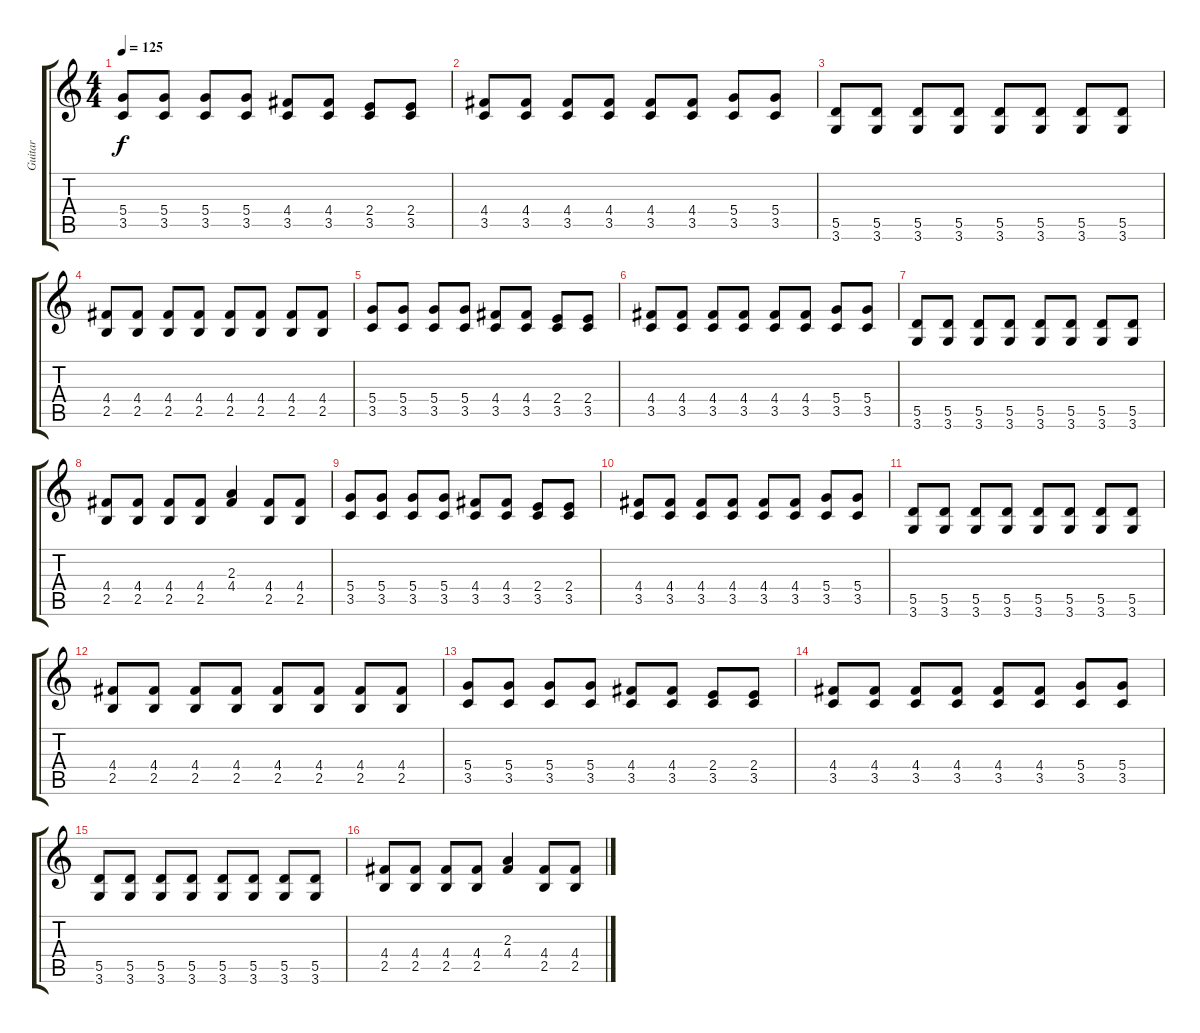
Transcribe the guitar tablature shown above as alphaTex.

\track ("Guitar" "Guitar") {instrument overdrivenguitar}
\staff {score tabs}
\tuning (E4 B3 G3 D3 A2 E2) {hide}
\ts (4 4)
\tempo 125
\clef g2
\ks c
(5.4 3.5).8{dy f} (5.4 3.5).8 (5.4 3.5).8 (5.4 3.5).8 (4.4 3.5).8 (4.4 3.5).8 (2.4 3.5).8 (2.4 3.5).8 |
(4.4 3.5).8 (4.4 3.5).8 (4.4 3.5).8 (4.4 3.5).8 (4.4 3.5).8 (4.4 3.5).8 (5.4 3.5).8 (5.4 3.5).8 |
(5.5 3.6).8 (5.5 3.6).8 (5.5 3.6).8 (5.5 3.6).8 (5.5 3.6).8 (5.5 3.6).8 (5.5 3.6).8 (5.5 3.6).8 |
(4.4 2.5).8 (4.4 2.5).8 (4.4 2.5).8 (4.4 2.5).8 (4.4 2.5).8 (4.4 2.5).8 (4.4 2.5).8 (4.4 2.5).8 |
(5.4 3.5).8 (5.4 3.5).8 (5.4 3.5).8 (5.4 3.5).8 (4.4 3.5).8 (4.4 3.5).8 (2.4 3.5).8 (2.4 3.5).8 |
(4.4 3.5).8 (4.4 3.5).8 (4.4 3.5).8 (4.4 3.5).8 (4.4 3.5).8 (4.4 3.5).8 (5.4 3.5).8 (5.4 3.5).8 |
(5.5 3.6).8 (5.5 3.6).8 (5.5 3.6).8 (5.5 3.6).8 (5.5 3.6).8 (5.5 3.6).8 (5.5 3.6).8 (5.5 3.6).8 |
(4.4 2.5).8 (4.4 2.5).8 (4.4 2.5).8 (4.4 2.5).8 (2.3 4.4).4 (4.4 2.5).8 (4.4 2.5).8 |
(5.4 3.5).8 (5.4 3.5).8 (5.4 3.5).8 (5.4 3.5).8 (4.4 3.5).8 (4.4 3.5).8 (2.4 3.5).8 (2.4 3.5).8 |
(4.4 3.5).8 (4.4 3.5).8 (4.4 3.5).8 (4.4 3.5).8 (4.4 3.5).8 (4.4 3.5).8 (5.4 3.5).8 (5.4 3.5).8 |
(5.5 3.6).8 (5.5 3.6).8 (5.5 3.6).8 (5.5 3.6).8 (5.5 3.6).8 (5.5 3.6).8 (5.5 3.6).8 (5.5 3.6).8 |
(4.4 2.5).8 (4.4 2.5).8 (4.4 2.5).8 (4.4 2.5).8 (4.4 2.5).8 (4.4 2.5).8 (4.4 2.5).8 (4.4 2.5).8 |
(5.4 3.5).8 (5.4 3.5).8 (5.4 3.5).8 (5.4 3.5).8 (4.4 3.5).8 (4.4 3.5).8 (2.4 3.5).8 (2.4 3.5).8 |
(4.4 3.5).8 (4.4 3.5).8 (4.4 3.5).8 (4.4 3.5).8 (4.4 3.5).8 (4.4 3.5).8 (5.4 3.5).8 (5.4 3.5).8 |
(5.5 3.6).8 (5.5 3.6).8 (5.5 3.6).8 (5.5 3.6).8 (5.5 3.6).8 (5.5 3.6).8 (5.5 3.6).8 (5.5 3.6).8 |
(4.4 2.5).8 (4.4 2.5).8 (4.4 2.5).8 (4.4 2.5).8 (2.3 4.4).4 (4.4 2.5).8 (4.4 2.5).8
